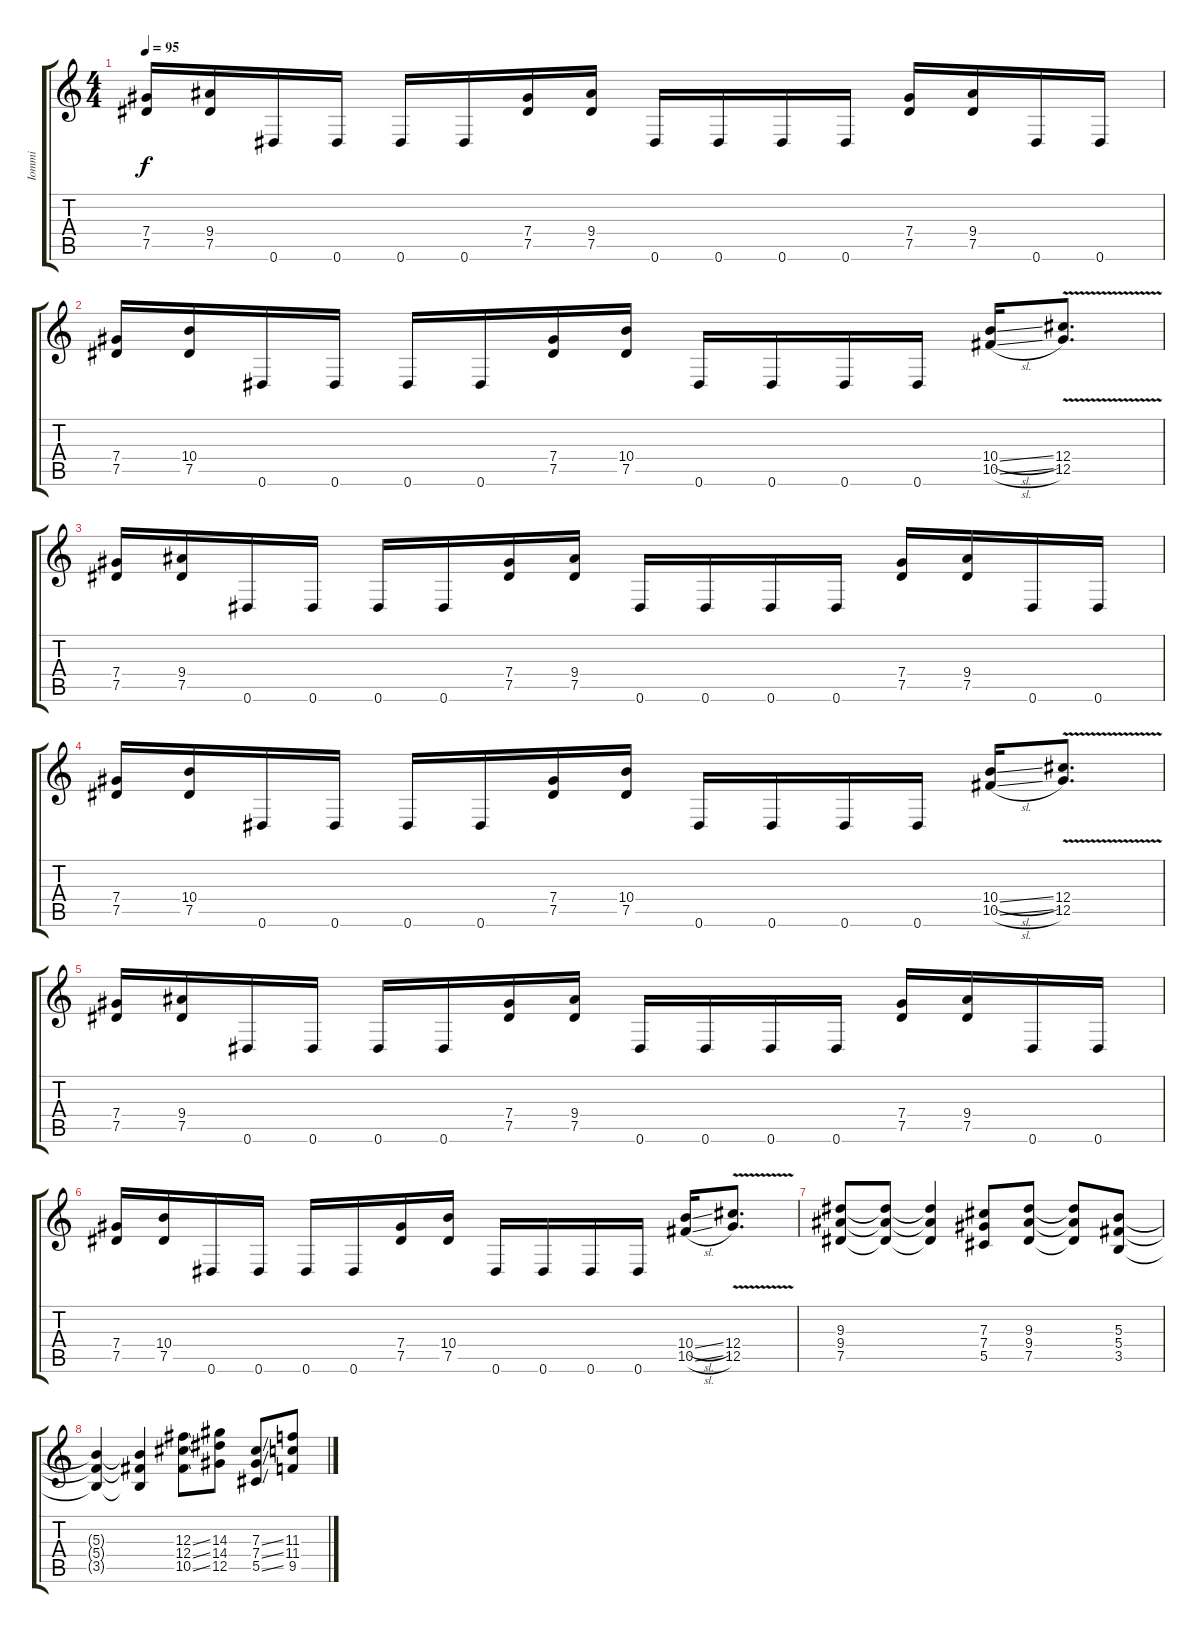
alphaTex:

\track ("Iommi" "Iommi") {instrument distortionguitar}
\staff {score tabs}
\tuning (Eb4 Bb3 Gb3 Db3 Ab2 Eb2) {hide}
\ts (4 4)
\tempo 95
\clef g2
\ks c
(7.4 7.5).16{dy f} (9.4 7.5).16 0.6.16 0.6.16 0.6.16 0.6.16 (7.4 7.5).16 (9.4 7.5).16 0.6.16 0.6.16 0.6.16 0.6.16 (7.4 7.5).16 (9.4 7.5).16 0.6.16 0.6.16 |
(7.4 7.5).16 (10.4 7.5).16 0.6.16 0.6.16 0.6.16 0.6.16 (7.4 7.5).16 (10.4 7.5).16 0.6.16 0.6.16 0.6.16 0.6.16 (10.4{sl} 10.5{sl}).16 (12.4{v} 12.5{v}).8{d} |
(7.4 7.5).16 (9.4 7.5).16 0.6.16 0.6.16 0.6.16 0.6.16 (7.4 7.5).16 (9.4 7.5).16 0.6.16 0.6.16 0.6.16 0.6.16 (7.4 7.5).16 (9.4 7.5).16 0.6.16 0.6.16 |
(7.4 7.5).16 (10.4 7.5).16 0.6.16 0.6.16 0.6.16 0.6.16 (7.4 7.5).16 (10.4 7.5).16 0.6.16 0.6.16 0.6.16 0.6.16 (10.4{sl} 10.5{sl}).16 (12.4{v} 12.5{v}).8{d} |
(7.4 7.5).16 (9.4 7.5).16 0.6.16 0.6.16 0.6.16 0.6.16 (7.4 7.5).16 (9.4 7.5).16 0.6.16 0.6.16 0.6.16 0.6.16 (7.4 7.5).16 (9.4 7.5).16 0.6.16 0.6.16 |
(7.4 7.5).16 (10.4 7.5).16 0.6.16 0.6.16 0.6.16 0.6.16 (7.4 7.5).16 (10.4 7.5).16 0.6.16 0.6.16 0.6.16 0.6.16 (10.4{sl} 10.5{sl}).16 (12.4{v} 12.5{v}).8{d} |
(9.3 9.4 7.5).8 (9.3{t} 9.4{t} 7.5{t}).8 (9.3{t} 9.4{t} 7.5{t}).4 (7.3 7.4 5.5).8 (9.3 9.4 7.5).8 (9.3{t} 9.4{t} 7.5{t}).8 (5.3 5.4 3.5).8 |
(5.3{t} 5.4{t} 3.5{t}).4 (5.3{t} 5.4{t} 3.5{t}).4 (12.3{ss} 12.4{ss} 10.5{ss}).8 (14.3 14.4 12.5).8 (7.3{ss} 7.4{ss} 5.5{ss}).8 (11.3 11.4 9.5).8
